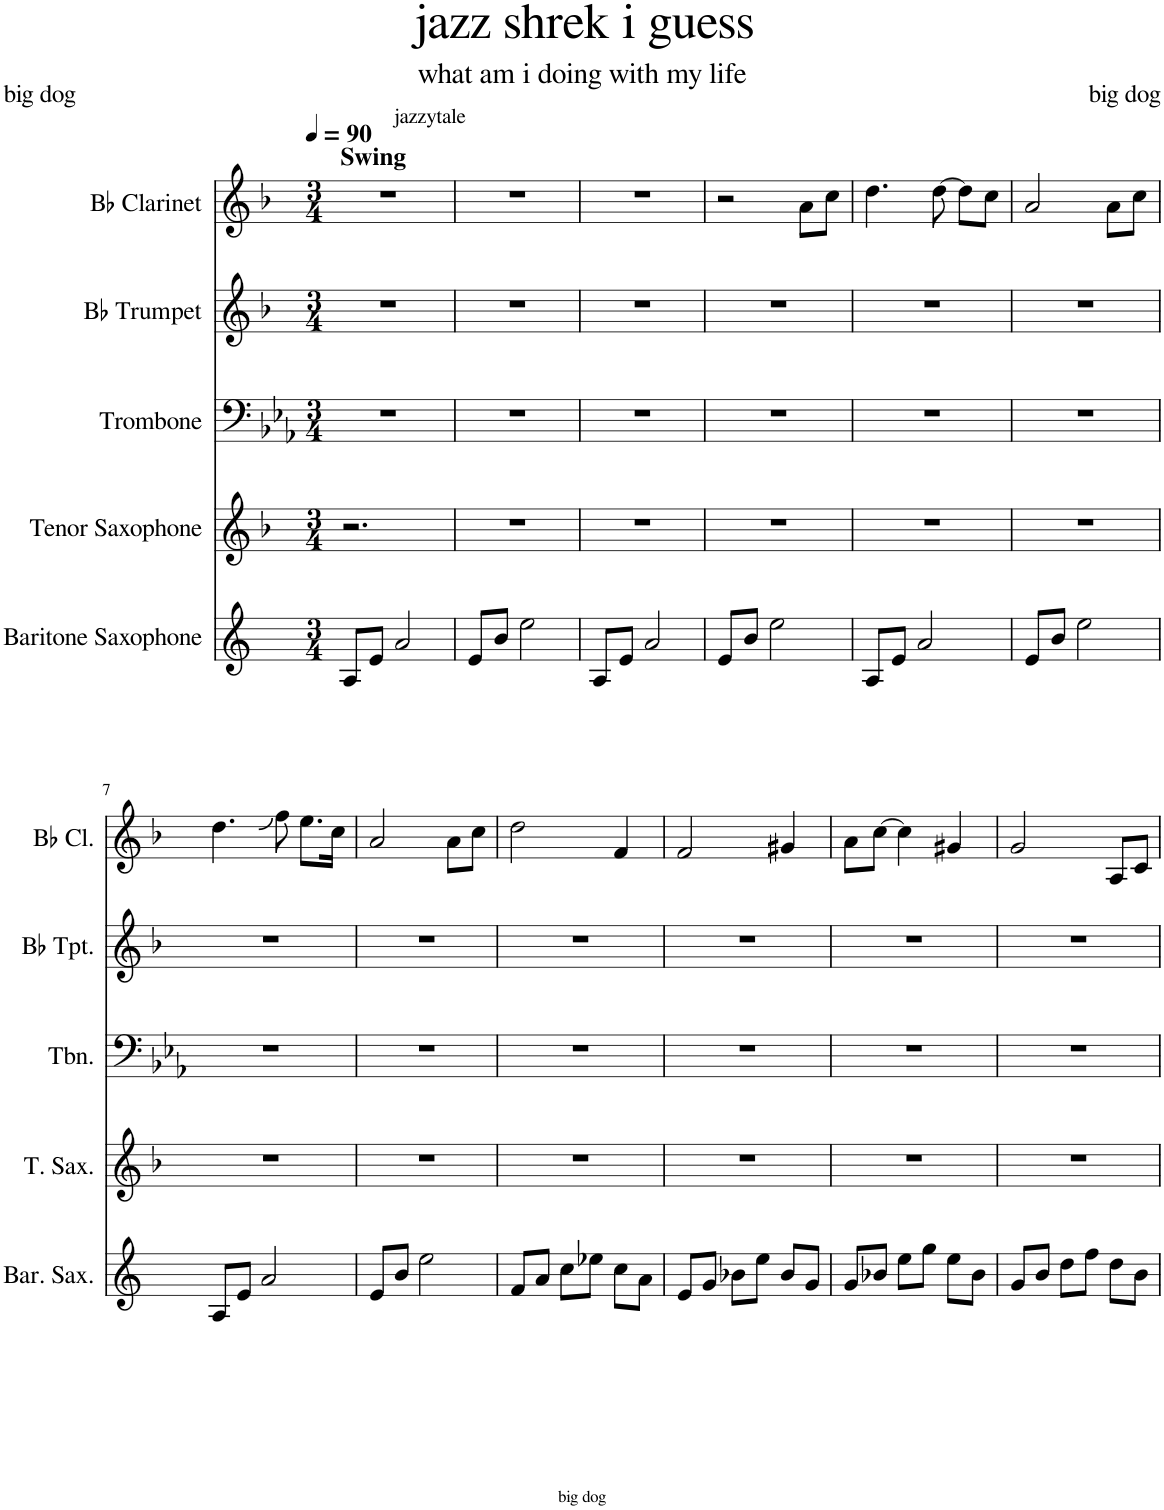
**kern	**kern	**kern	**kern	**kern
*part5	*part4	*part3	*part2	*part1
*staff5	*staff4	*staff3	*staff2	*staff1
*I"Baritone Saxophone	*I"Tenor Saxophone	*I"Trombone	*I"Bb Trumpet	*I"Bb Clarinet
*I'Bar. Sax.	*I'T. Sax.	*I'Tbn.	*I'Bb Tpt.	*I'Bb Cl.
*clefG2	*clefG2	*clefF4	*clefG2	*clefG2
*ITrd12c21	*ITrd8c14	*	*ITrd1c2	*ITrd1c2
*k[]	*k[b-]	*k[b-e-a-]	*k[b-]	*k[b-]
*M3/4	*M3/4	*M3/4	*M3/4	*M3/4
*MM90	*MM90	*MM90	*MM90	*MM90
=1	=1	=1	=1	=1
!	!	!	!	!LO:TX:a:B:t=Swing
!	!	!	!	!LO:TX:a:t=jazzytale
8A/L	2.r	2.r	2.r	2.r
8e/J	.	.	.	.
2a/	.	.	.	.
=2	=2	=2	=2	=2
8e/L	2.r	2.r	2.r	2.r
8b/J	.	.	.	.
2ee\	.	.	.	.
=3	=3	=3	=3	=3
8A/L	2.r	2.r	2.r	2.r
8e/J	.	.	.	.
2a/	.	.	.	.
=4	=4	=4	=4	=4
8e/L	2.r	2.r	2.r	2r
8b/J	.	.	.	.
2ee\	.	.	.	.
.	.	.	.	8a\L
.	.	.	.	8cc\J
=5	=5	=5	=5	=5
8A/L	2.r	2.r	2.r	4.dd\
8e/J	.	.	.	.
2a/	.	.	.	.
.	.	.	.	[8dd\
.	.	.	.	8dd\L]
.	.	.	.	8cc\J
=6	=6	=6	=6	=6
8e/L	2.r	2.r	2.r	2a/
8b/J	.	.	.	.
2ee\	.	.	.	.
.	.	.	.	8a\L
.	.	.	.	8cc\J
!!LO:LB:g=z
=7	=7	=7	=7	=7
8A/L	2.r	2.r	2.r	4.dd\
8e/J	.	.	.	.
2a/	.	.	.	.
.	.	.	.	8ff\
.	.	.	.	8.ee\L
.	.	.	.	16cc\Jk
=8	=8	=8	=8	=8
8e/L	2.r	2.r	2.r	2a/
8b/J	.	.	.	.
2ee\	.	.	.	.
.	.	.	.	8a\L
.	.	.	.	8cc\J
=9	=9	=9	=9	=9
8f/L	2.r	2.r	2.r	2dd\
8a/J	.	.	.	.
8cc\L	.	.	.	.
8ee-X\J	.	.	.	.
8cc\L	.	.	.	4f/
8a\J	.	.	.	.
=10	=10	=10	=10	=10
8e/L	2.r	2.r	2.r	2f/
8g/J	.	.	.	.
8b-X\L	.	.	.	.
8ee\J	.	.	.	.
8b-/L	.	.	.	4g#X/
8g/J	.	.	.	.
=11	=11	=11	=11	=11
8g/L	2.r	2.r	2.r	8a\L
8b-X/J	.	.	.	[8cc\J
8ee\L	.	.	.	4cc\]
8gg\J	.	.	.	.
8ee\L	.	.	.	4g#X/
8b-\J	.	.	.	.
=12	=12	=12	=12	=12
8g/L	2.r	2.r	2.r	2g/
8b/J	.	.	.	.
8dd\L	.	.	.	.
8ff\J	.	.	.	.
8dd\L	.	.	.	8A/L
8b\J	.	.	.	8c/J
=	=	=	=	=
*-	*-	*-	*-	*-
